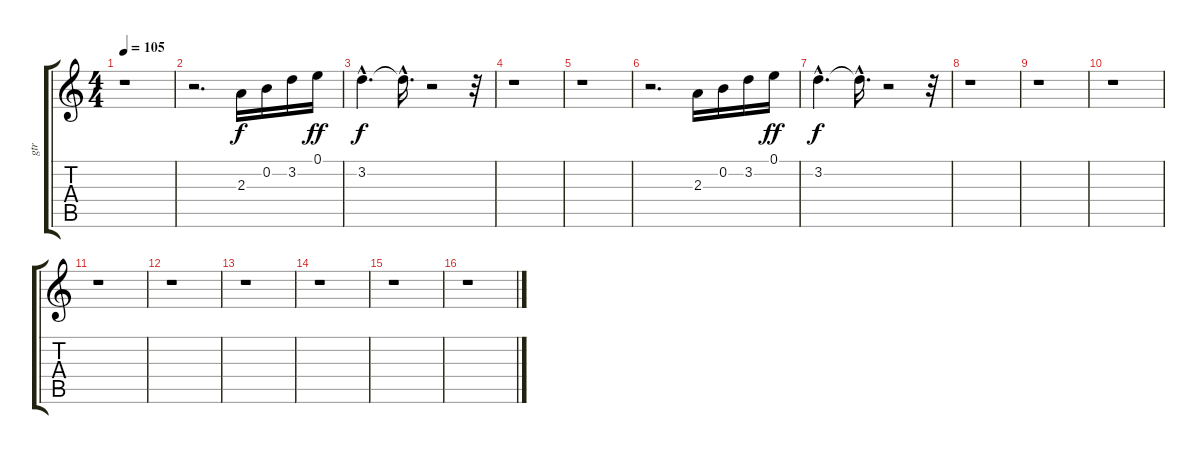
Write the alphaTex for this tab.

\track ("gtr" "gtr") {instrument acousticguitarsteel}
\staff {score tabs}
\tuning (E4 B3 G3 D3 A2 E2) {hide}
\ts (4 4)
\tempo 105
\clef g2
\ks c
r.1{dy f} |
r.2{d} 2.3.16 0.2.16 3.2.16 0.1.16{dy ff} |
3.2{hac}.4{d dy f} 3.2{hac t}.16{d} r.2 r.32 |
r.1 |
r.1 |
r.2{d} 2.3.16 0.2.16 3.2.16 0.1.16{dy ff} |
3.2{hac}.4{d dy f} 3.2{hac t}.16{d} r.2 r.32 |
r.1 |
r.1 |
r.1 |
r.1 |
r.1 |
r.1 |
r.1 |
r.1 |
r.1
